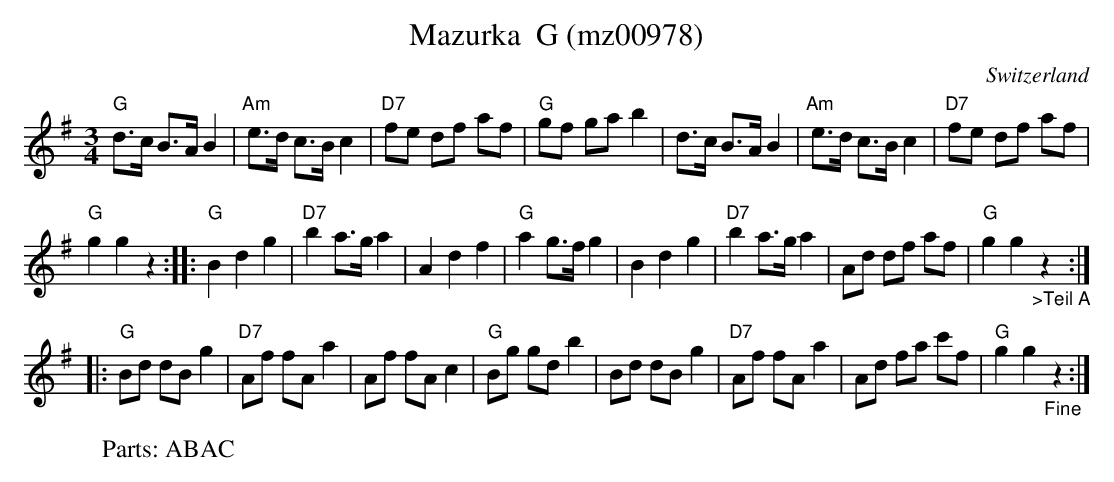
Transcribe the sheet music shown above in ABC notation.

X:1
T: Mazurka  G (mz00978)
O:Switzerland
M:3/4
L:1/8
K:G major
"G"d>c B>AB2 | "Am"e>d c>B c2 | "D7"fe df af | "G"gf gab2 | d>c B>AB2 | "Am"e>d c>Bc2 | "D7"fe df af |
"G"g2g2z2 :: "G"B2d2g2 | "D7"b2a>ga2 | A2d2f2 | "G"a2g>fg2 | B2d2g2 | "D7"b2a>ga2 | Ad df af | "G"g2g2"_>Teil A"z2 ::
"G"Bd dBg2 | "D7"Af fAa2 | Af fAc2 | "G"Bg gdb2 | Bd dBg2 | "D7"Af fAa2 | Ad fa c'f | "G"g2g2"_Fine"z2 :|
W: Parts: ABAC
